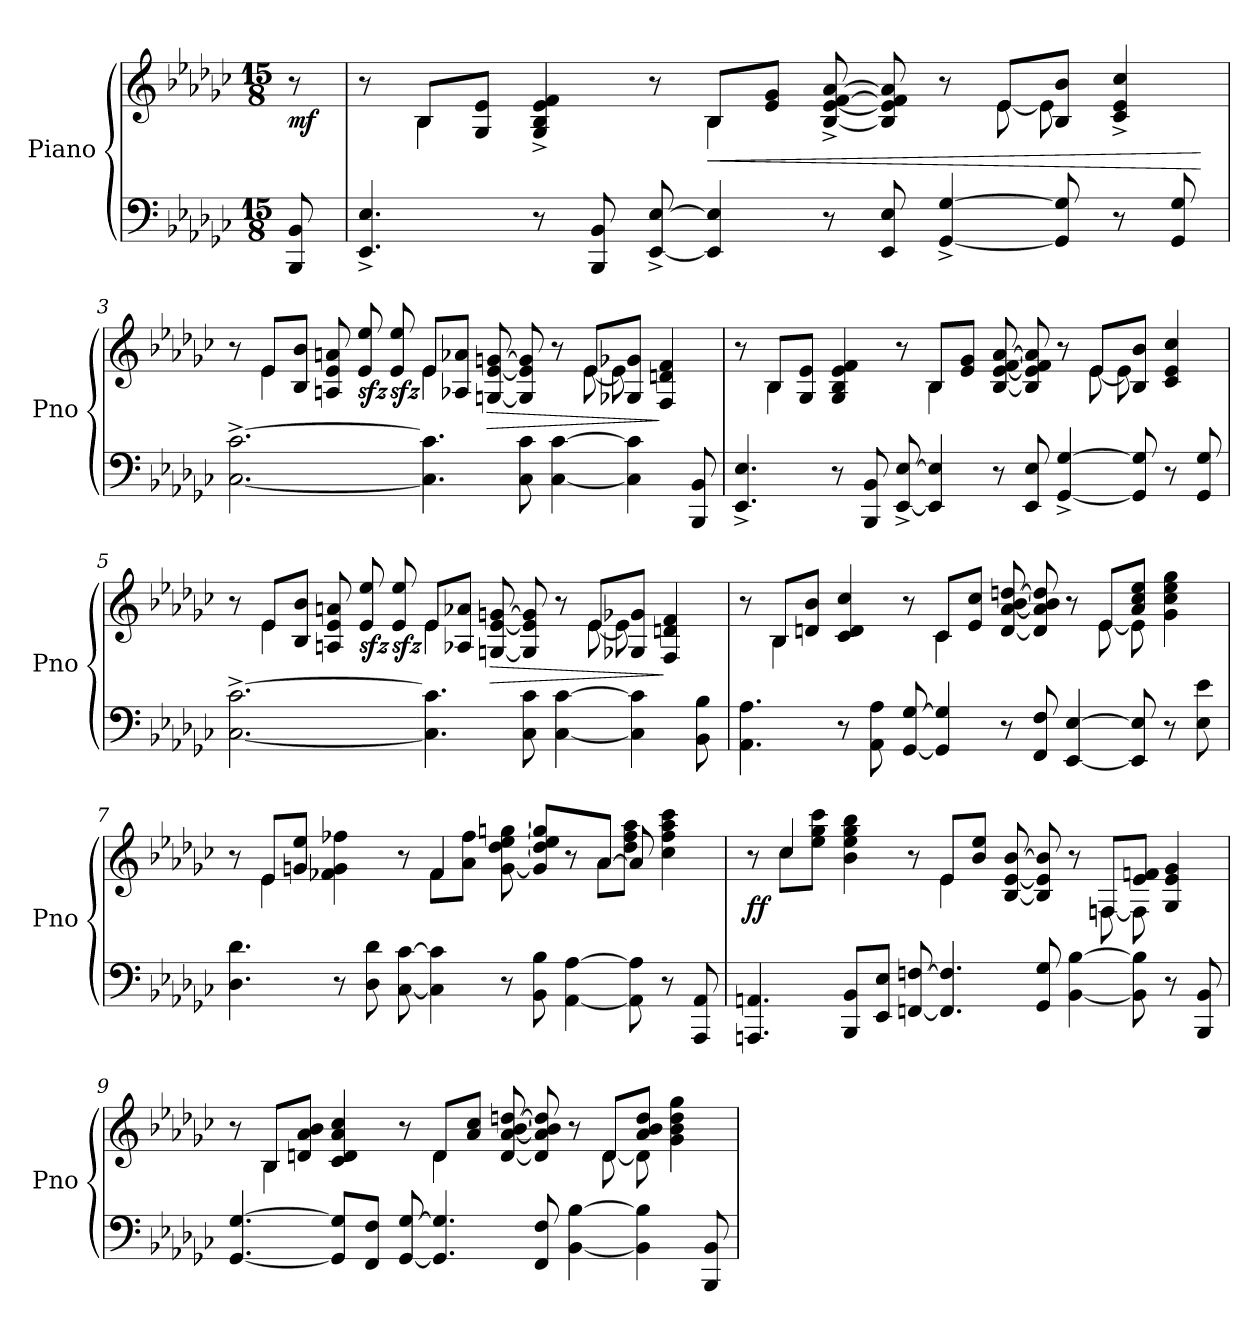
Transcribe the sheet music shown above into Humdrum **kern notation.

**kern	**kern	**dynam
*part1	*part1	*part1
*staff2	*staff1	*staff1/2
*I"Piano	*	*
*I'Pno	*	*
*clefF4	*clefG2	*
*k[b-e-a-d-g-c-]	*k[b-e-a-d-g-c-]	*
*e-:	*e-:	*
*M15/8	*M15/8	*
*MM160	*MM160	*
=1	=1	=1
!	!	!LO:DY:b
8BBB-/ 8BB-/	8r	mf
=2	=2	=2
*	*^	*
4.EE-/^ 4.E-/^	8r	8ryy	.
.	8B-/L	4B-\	.
.	8G-/ 8e-/J	.	.
8r	4G-/^ 4B-/^ 4e-/^ 4f/^	4.ryy	.
8BBB-/ 8BB-/	.	.	.
[8EE-/^ [8E-/^	8r	.	.
!	!	!	!LO:HP:b
4EE-/] 4E-/]	8B-/L	4B-\	<
.	8e-/ 8g-/J	.	.
8r	[8B-/^ [8e-/^ [8f/^ [8a-/^	4.ryy	.
8EE-/ 8E-/	8B-/] 8e-/] 8f/] 8a-/]	.	.
[4GG-/^ [4G-/^	8r	.	.
.	8e-/L	[8e-\	.
8GG-/] 8G-/]	8B-/ 8b-/J	8e-\]	.
8r	4c-/^ 4e-/^ 4cc-/^	4ryy	.
8GG-/ 8G-/	.	.	.
*	*v	*v	*
.	.	[
!!LO:LB:g=z
=3	=3	=3
*	*^	*
[2.C-\^ [2.c-\^	8r	8ryy	.
.	8e-/L	4e-\	.
.	8B-/ 8b-/J	.	.
.	8An/ 8e-/ 8an/	4.ryy	.
!	!	!	!LO:DY:b
.	8e-/ 8ee-/	.	sfz
!	!	!	!LO:DY:b
.	8e-/ 8ee-/	.	sfz
4.C-\] 4.c-\]	8e-/L	4e-\	.
.	8A-X/ 8a-X/J	.	.
!	!	!	!LO:HP:b
.	[8Gn/ [8e-/ [8gn/	4.ryy	>
8C-\ 8c-\	8G/] 8e-/] 8g/]	.	.
[4C-\ [4c-\	8r	.	.
.	8e-/L	[8e-\	.
4C-\] 4c-\]	8G-X/ 8g-X/J	8e-\]	.
.	4F/ 4dn/ 4f/	4ryy	]
8BBB-/ 8BB-/	.	.	.
!!LO:LB:g=z	!!
=4	=4	=4	=4
4.EE-/^ 4.E-/^	8r	8ryy	.
.	8B-/L	4B-\	.
.	8G-/ 8e-/J	.	.
8r	4G-/ 4B-/ 4e-/ 4f/	4.ryy	.
8BBB-/ 8BB-/	.	.	.
[8EE-/^ [8E-/^	8r	.	.
4EE-/] 4E-/]	8B-/L	4B-\	.
.	8e-/ 8g-/J	.	.
8r	[8B-/ [8e-/ [8f/ [8a-/	4.ryy	.
8EE-/ 8E-/	8B-/] 8e-/] 8f/] 8a-/]	.	.
[4GG-/^ [4G-/^	8r	.	.
.	8e-/L	[8e-\	.
8GG-/] 8G-/]	8B-/ 8b-/J	8e-\]	.
8r	4c-/ 4e-/ 4cc-/	4ryy	.
8GG-/ 8G-/	.	.	.
!!LO:LB:g=z	!!
=5	=5	=5	=5
[2.C-\^ [2.c-\^	8r	8ryy	.
.	8e-/L	4e-\	.
.	8B-/ 8b-/J	.	.
.	8An/ 8e-/ 8an/	4.ryy	.
!	!	!	!LO:DY:b
.	8e-/ 8ee-/	.	sfz
!	!	!	!LO:DY:b
.	8e-/ 8ee-/	.	sfz
4.C-\] 4.c-\]	8e-/L	4e-\	.
.	8A-X/ 8a-X/J	.	.
!	!	!	!LO:HP:b
.	[8Gn/ [8e-/ [8gn/	4.ryy	>
8C-\ 8c-\	8G/] 8e-/] 8g/]	.	.
[4C-\ [4c-\	8r	.	.
.	8e-/L	[8e-\	.
4C-\] 4c-\]	8G-X/ 8g-X/J	8e-\]	.
.	4F/ 4dn/ 4f/	4ryy	]
8BB-\ 8B-\	.	.	.
!!LO:LB:g=z	!!
=6	=6	=6	=6
4.AA-\ 4.A-\	8r	8ryy	.
.	8B-/L	4B-\	.
.	8dn/ 8b-/J	.	.
8r	4c-/ 4d/ 4cc-/	4.ryy	.
8AA-\ 8A-\	.	.	.
[8GG-/ [8G-/	8r	.	.
4GG-/] 4G-/]	8c-/L	4c-\	.
.	8e-/ 8cc-/J	.	.
8r	[8d/ [8a-/ [8b-/ [8ddn/	4.ryy	.
8FF/ 8F/	8d/] 8a-/] 8b-/] 8dd/]	.	.
[4EE-/ [4E-/	8r	.	.
.	8e-/L	[8e-\	.
8EE-/] 8E-/]	8a-/ 8cc-/ 8ee-/J	8e-\]	.
8r	4g-\ 4cc-\ 4ee-\ 4gg-\	4ryy	.
8E-\ 8e-\	.	.	.
!!LO:PB:g=z	!!
=7	=7	=7	=7
4.D-i\ 4.d-i\	8r	8ryy	.
.	8e-/L	4e-\	.
.	8gn/ 8ee-/J	.	.
8r	4f-X\ 4g\ 4ff-X\	4.ryy	.
8D-\ 8d-\	.	.	.
[8C-\ [8c-\	8r	.	.
4C-\] 4c-\]	4f-/	8f-\L	.
.	.	8a-\ 8ff-\J	.
8r	[8g\ [8dd-i\ [8ee-\ [8ggn\	4.ryy	.
8BB-\ 8B-\	8g/] 8dd-/] 8ee-/] 8gg/]L	.	.
[4AA-\ [4A-\	8r	.	.
.	[8a-/J	8a-\L	.
8AA-\] 8A-\]	8a-/]	8dd-\ 8ff-\ 8aa-\J	.
8r	4cc-\ 4ff-\ 4aa-\ 4ccc-\	4ryy	.
8AAA-/ 8AA-/	.	.	.
!!LO:LB:g=z	!!
=8	=8	=8	=8
!	!	!	!LO:DY:b
4.AAAn/ 4.AAn/	8r	8ryy	ff
.	4cc-/	8cc-\L	.
.	.	8ee-\ 8gg-i\ 8ccc-\J	.
8BBB-/ 8BB-/L	4b-\ 4ee-\ 4gg-\ 4bb-\	4.ryy	.
8EE-/ 8E-/J	.	.	.
[8FFni/ [8Fni/	8r	.	.
4.FF/] 4.F/]	8e-/L	4e-\	.
.	8b-/ 8ee-/J	.	.
.	[8B-/ [8e-/ [8b-/	4.ryy	.
8GG-i/ 8G-i/	8B-/] 8e-/] 8b-/]	.	.
[4BB-\ [4B-\	8r	.	.
.	8Fni/L	[8Fni\	.
8BB-\] 8B-\]	8e-/ 8fni/J	8F\]	.
8r	4G-i/ 4e-/ 4g-i/	4ryy	.
8BBB-/ 8BB-/	.	.	.
!!LO:LB:g=z	!!
=9	=9	=9	=9
[4.GG-/ [4.G-/	8r	8ryy	.
.	8B-/L	4B-\	.
.	8dn/ 8a-i/ 8b-/J	.	.
8GG-/] 8G-/]L	4c-/ 4d/ 4a-/ 4cc-/	4.ryy	.
8FF/ 8F/J	.	.	.
[8GG-/ [8G-/	8r	.	.
4.GG-/] 4.G-/]	8d/L	4d\	.
.	8a-/ 8cc-/J	.	.
.	[8d/ [8a-/ [8b-/ [8ddn/	4.ryy	.
8FF/ 8F/	8d/] 8a-/] 8b-/] 8dd/]	.	.
[4BB-\ [4B-\	8r	.	.
.	8d/L	[8d\	.
4BB-\] 4B-\]	8a-/ 8b-/ 8dd/J	8d\]	.
.	4g-\ 4b-\ 4dd\ 4gg-\	4ryy	.
8BBB-/ 8BB-/	.	.	.
*	*v	*v	*
=	=	=
*-	*-	*-
